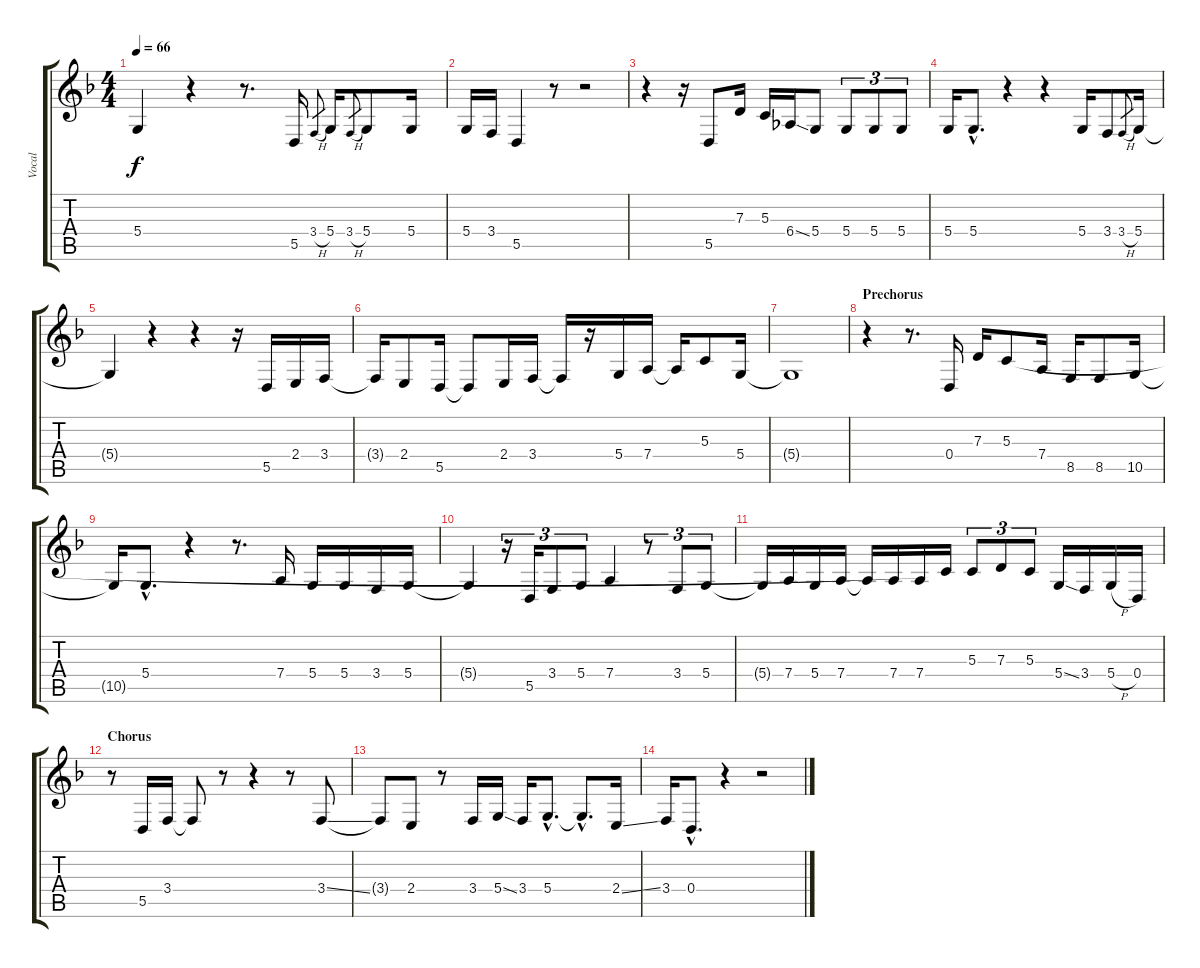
\track ("Vocal" "Vocal") {instrument violin}
\staff {score tabs}
\tuning (E4 B3 G3 D3 A2 E2) {hide}
\ts (4 4)
\tempo 66
\clef g2
\ks f
5.4{t}.4{dy f} r.4 r.8{d} 5.5.16 3.4{h}.8{gr} 5.4.16 3.4{h}.8{gr} 5.4.8 5.4.16 |
5.4.16 3.4.16 5.5.4 r.8 r.2 |
r.4 r.16 5.5.8 7.3.16 5.3.16 6.4{ss}.16 5.4.8 5.4.8{tu (3 2)} 5.4.8{tu (3 2)} 5.4.8{tu (3 2)} |
5.4.16 5.4{hac}.8{d} r.4 r.4 5.4.16 3.4.8 3.4{h}.8{gr} 5.4.16 |
5.4{t}.4 r.4 r.4 r.16 5.5.16 2.4.16 3.4.16 |
3.4{t}.16 2.4.8 5.5.16 5.5{t}.8 2.4.16 3.4.16 3.4{t}.16 r.16 5.4.16 7.4.16 7.4{t}.16 5.3.8 5.4.16 |
5.4{t}.1 |
\section ("" "Prechorus")
r.4 r.8{d} 0.4.16 7.3.16 5.3.8 7.4.16 8.5.16 8.5.8 10.5.16 |
10.5{t}.16 5.4{hac}.8{d} r.4 r.8{d} 7.4.16 5.4.16 5.4.16 3.4.16 5.4.16 |
5.4{t}.4 r.16{tu (3 2)} 5.5.16{tu (3 2)} 3.4.8{tu (3 2)} 5.4.8{tu (3 2)} 7.4.4 r.8{tu (3 2)} 3.4.8{tu (3 2)} 5.4.8{tu (3 2)} |
5.4{t}.16 7.4.16 5.4.16 7.4.16 7.4{t}.16 7.4.16 7.4.16 5.3{t}.16 5.3.8{tu (3 2)} 7.3.8{tu (3 2)} 5.3.8{tu (3 2)} 5.4{ss}.16 3.4.16 5.4{h}.16 0.4.16 |
\section ("" "Chorus")
r.8 5.5.16 3.4.16 3.4{t}.8 r.8 r.4 r.8 3.4{ss}.8 |
3.4{t}.8 2.4.8 r.8 3.4.16 5.4{ss}.16 3.4.16 5.4{hac}.8{d} 5.4{hac t}.8{d} 2.4{ss}.16 |
3.4.16 0.4{hac}.8{d} r.4 r.2
